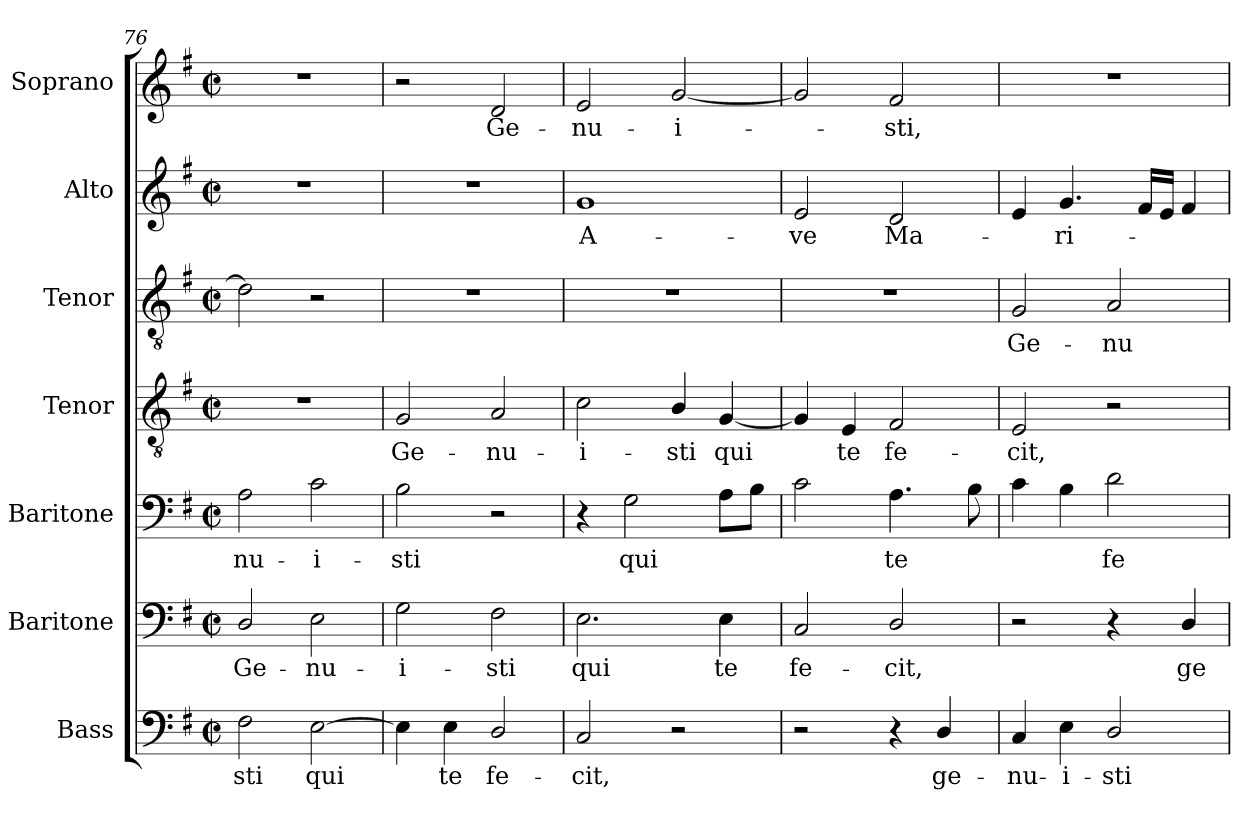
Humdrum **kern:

**kern	**text	**kern	**text	**kern	**text	**kern	**text	**kern	**text	**kern	**text	**kern	**text
*part7	*part7	*part6	*part6	*part5	*part5	*part4	*part4	*part3	*part3	*part2	*part2	*part1	*part1
*staff7	*staff7	*staff6	*staff6	*staff5	*staff5	*staff4	*staff4	*staff3	*staff3	*staff2	*staff2	*staff1	*staff1
*I"Bass	*	*I"Baritone	*	*I"Baritone	*	*I"Tenor	*	*I"Tenor	*	*I"Alto	*	*I"Soprano	*
*I'B.	*	*I'Bar.	*	*I'Bar.	*	*I'T.	*	*I'T.	*	*I'A.	*	*I'S.	*
*clefF4	*	*clefF4	*	*clefF4	*	*clefGv2	*	*clefGv2	*	*clefG2	*	*clefG2	*
*	*	*	*	*	*	*ITrd7c12	*	*ITrd7c12	*	*	*	*	*
*k[f#]	*	*k[f#]	*	*k[f#]	*	*k[f#]	*	*k[f#]	*	*k[f#]	*	*k[f#]	*
*G:	*	*G:	*	*G:	*	*G:	*	*G:	*	*G:	*	*G:	*
*M2/2	*	*M2/2	*	*M2/2	*	*M2/2	*	*M2/2	*	*M2/2	*	*M2/2	*
*met(c|)	*	*met(c|)	*	*met(c|)	*	*met(c|)	*	*met(c|)	*	*met(c|)	*	*met(c|)	*
=76	=76	=76	=76	=76	=76	=76	=76	=76	=76	=76	=76	=76	=76
!	!LO:LY:b:color=#000000	!	!	!	!	!	!	!	!	!	!	!	!
!	!	!	!LO:LY:b:color=#000000	!	!	!	!	!	!	!	!	!	!
!	!	!	!	!	!LO:LY:b:color=#000000	!	!	!	!	!	!	!	!
2F#i\	-sti	2Di/	Ge-	2Ai\	-nu-	1r	.	2Di\]	.	1r	.	1r	.
!	!LO:LY:b:color=#000000	!	!	!	!	!	!	!	!	!	!	!	!
!	!	!	!LO:LY:b:color=#000000	!	!	!	!	!	!	!	!	!	!
!	!	!	!	!	!LO:LY:b:color=#000000	!	!	!	!	!	!	!	!
[2Ei\	qui	2Ei\	-nu-	2ci\	-i-	.	.	2r	.	.	.	.	.
=77	=77	=77	=77	=77	=77	=77	=77	=77	=77	=77	=77	=77	=77
!	!	!	!LO:LY:b:color=#000000	!	!	!	!	!	!	!	!	!	!
!	!	!	!	!	!LO:LY:b:color=#000000	!	!	!	!	!	!	!	!
!	!	!	!	!	!	!	!LO:LY:b:color=#000000	!	!	!	!	!	!
4Ei\]	.	2Gi\	-i-	2Bi\	-sti	2GGi/	Ge-	1r	.	1r	.	2r	.
!	!LO:LY:b:color=#000000	!	!	!	!	!	!	!	!	!	!	!	!
4Ei\	te	.	.	.	.	.	.	.	.	.	.	.	.
!	!LO:LY:b:color=#000000	!	!	!	!	!	!	!	!	!	!	!	!
!	!	!	!LO:LY:b:color=#000000	!	!	!	!	!	!	!	!	!	!
!	!	!	!	!	!	!	!LO:LY:b:color=#000000	!	!	!	!	!	!
!	!	!	!	!	!	!	!	!	!	!	!	!	!LO:LY:b:color=#000000
2Di/	fe-	2F#i\	-sti	2r	.	2AAi/	-nu-	.	.	.	.	2di/	Ge-
=78	=78	=78	=78	=78	=78	=78	=78	=78	=78	=78	=78	=78	=78
!	!LO:LY:b:color=#000000	!	!	!	!	!	!	!	!	!	!	!	!
!	!	!	!LO:LY:b:color=#000000	!	!	!	!	!	!	!	!	!	!
!	!	!	!	!	!	!	!LO:LY:b:color=#000000	!	!	!	!	!	!
!	!	!	!	!	!	!	!	!	!	!	!LO:LY:b:color=#000000	!	!
!	!	!	!	!	!	!	!	!	!	!	!	!	!LO:LY:b:color=#000000
2Ci/	-cit,	2.Ei\	qui	4r	.	2Ci\	-i-	1r	.	1gi	A-	2ei/	-nu-
!	!	!	!	!	!LO:LY:b:color=#000000	!	!	!	!	!	!	!	!
.	.	.	.	2Gi\	qui	.	.	.	.	.	.	.	.
!	!	!	!	!	!	!	!LO:LY:b:color=#000000	!	!	!	!	!	!
!	!	!	!	!	!	!	!	!	!	!	!	!	!LO:LY:b:color=#000000
2r	.	.	.	.	.	4BBi/	-sti	.	.	.	.	[2gi/	-i-
!	!	!	!LO:LY:b:color=#000000	!	!	!	!	!	!	!	!	!	!
!	!	!	!	!	!	!	!LO:LY:b:color=#000000	!	!	!	!	!	!
.	.	4Ei\	te	8Ai\L	.	[4GGi/	qui	.	.	.	.	.	.
.	.	.	.	8Bi\J	.	.	.	.	.	.	.	.	.
=79	=79	=79	=79	=79	=79	=79	=79	=79	=79	=79	=79	=79	=79
!	!	!	!LO:LY:b:color=#000000	!	!	!	!	!	!	!	!	!	!
!	!	!	!	!	!	!	!	!	!	!	!LO:LY:b:color=#000000	!	!
2r	.	2Ci/	fe-	2ci\	.	4GGi/]	.	1r	.	2ei/	-ve	2gi/]	.
!	!	!	!	!	!	!	!LO:LY:b:color=#000000	!	!	!	!	!	!
.	.	.	.	.	.	4EEi/	te	.	.	.	.	.	.
!	!	!	!LO:LY:b:color=#000000	!	!	!	!	!	!	!	!	!	!
!	!	!	!	!	!LO:LY:b:color=#000000	!	!	!	!	!	!	!	!
!	!	!	!	!	!	!	!LO:LY:b:color=#000000	!	!	!	!	!	!
!	!	!	!	!	!	!	!	!	!	!	!LO:LY:b:color=#000000	!	!
!	!	!	!	!	!	!	!	!	!	!	!	!	!LO:LY:b:color=#000000
4r	.	2Di/	-cit,	4.Ai\	te	2FF#i/	fe-	.	.	2di/	Ma-	2f#i/	-sti,
!	!LO:LY:b:color=#000000	!	!	!	!	!	!	!	!	!	!	!	!
4Di/	ge-	.	.	.	.	.	.	.	.	.	.	.	.
.	.	.	.	8Bi\	.	.	.	.	.	.	.	.	.
!!LO:PB:g=z
=80	=80	=80	=80	=80	=80	=80	=80	=80	=80	=80	=80	=80	=80
!	!LO:LY:b:color=#000000	!	!	!	!	!	!	!	!	!	!	!	!
!	!	!	!	!	!	!	!LO:LY:b:color=#000000	!	!	!	!	!	!
!	!	!	!	!	!	!	!	!	!LO:LY:b:color=#000000	!	!	!	!
4Ci/	-nu-	2r	.	4ci\	.	2EEi/	-cit,	2GGi/	Ge-	4ei/	.	1r	.
!	!LO:LY:b:color=#000000	!	!	!	!	!	!	!	!	!	!	!	!
!	!	!	!	!	!	!	!	!	!	!	!LO:LY:b:color=#000000	!	!
4Ei\	-i-	.	.	4Bi\	.	.	.	.	.	4.gi/	-ri-	.	.
!	!LO:LY:b:color=#000000	!	!	!	!	!	!	!	!	!	!	!	!
!	!	!	!	!	!LO:LY:b:color=#000000	!	!	!	!	!	!	!	!
!	!	!	!	!	!	!	!	!	!LO:LY:b:color=#000000	!	!	!	!
2Di/	-sti	4r	.	2di\	fe-	2r	.	2AAi/	-nu-	.	.	.	.
.	.	.	.	.	.	.	.	.	.	16f#i/LL	.	.	.
.	.	.	.	.	.	.	.	.	.	16ei/JJ	.	.	.
!	!	!	!LO:LY:b:color=#000000	!	!	!	!	!	!	!	!	!	!
.	.	4Di/	ge-	.	.	.	.	.	.	4f#i/	.	.	.
=	=	=	=	=	=	=	=	=	=	=	=	=	=
*-	*-	*-	*-	*-	*-	*-	*-	*-	*-	*-	*-	*-	*-
